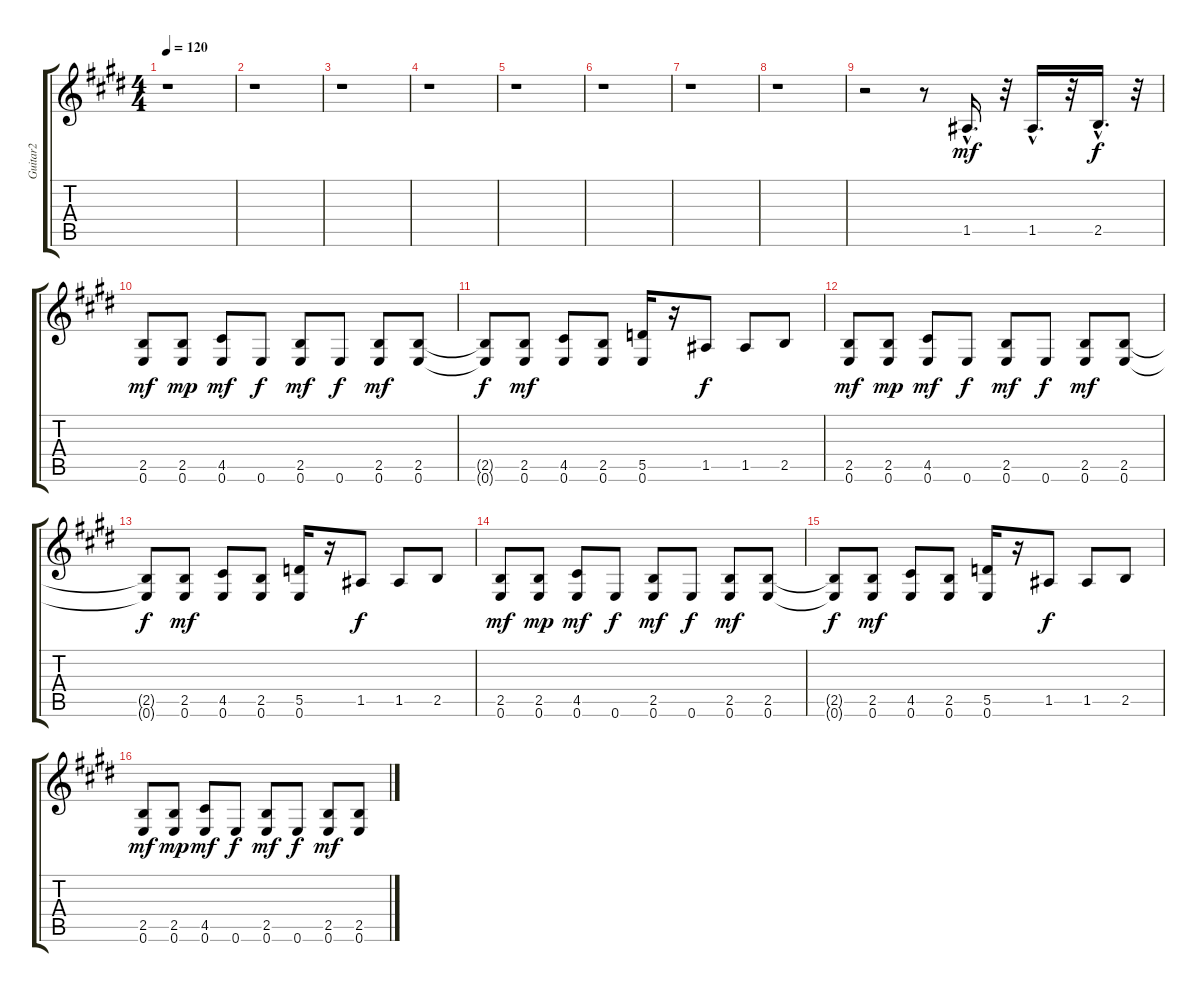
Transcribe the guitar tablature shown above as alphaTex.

\track ("Guitar2" "Guitar2") {instrument acousticguitarnylon}
\staff {score tabs}
\tuning (E4 B3 G3 D3 A2 E2) {hide}
\ts (4 4)
\tempo 120
\clef g2
\ks e
r.1{dy mf instrument acousticguitarnylon} |
r.1 |
r.1 |
r.1 |
r.1 |
r.1 |
r.1 |
r.1 |
r.2 r.8 1.5{hac}.16{d} r.32 1.5{hac}.16{d} r.32 2.5{hac}.16{d dy f} r.32 |
(2.5 0.6).8{dy mf} (2.5 0.6).8{dy mp} (4.5 0.6).8{dy mf} 0.6.8{dy f} (2.5 0.6).8{dy mf} 0.6.8{dy f} (2.5 0.6).8{dy mf} (2.5 0.6).8 |
(2.5{t} 0.6{t}).8{dy f} (2.5 0.6).8{dy mf} (4.5 0.6).8 (2.5 0.6).8 (5.5 0.6).16 r.16 1.5.8{dy f} 1.5.8 2.5.8 |
(2.5 0.6).8{dy mf} (2.5 0.6).8{dy mp} (4.5 0.6).8{dy mf} 0.6.8{dy f} (2.5 0.6).8{dy mf} 0.6.8{dy f} (2.5 0.6).8{dy mf} (2.5 0.6).8 |
(2.5{t} 0.6{t}).8{dy f} (2.5 0.6).8{dy mf} (4.5 0.6).8 (2.5 0.6).8 (5.5 0.6).16 r.16 1.5.8{dy f} 1.5.8 2.5.8 |
(2.5 0.6).8{dy mf} (2.5 0.6).8{dy mp} (4.5 0.6).8{dy mf} 0.6.8{dy f} (2.5 0.6).8{dy mf} 0.6.8{dy f} (2.5 0.6).8{dy mf} (2.5 0.6).8 |
(2.5{t} 0.6{t}).8{dy f} (2.5 0.6).8{dy mf} (4.5 0.6).8 (2.5 0.6).8 (5.5 0.6).16 r.16 1.5.8{dy f} 1.5.8 2.5.8 |
(2.5 0.6).8{dy mf} (2.5 0.6).8{dy mp} (4.5 0.6).8{dy mf} 0.6.8{dy f} (2.5 0.6).8{dy mf} 0.6.8{dy f} (2.5 0.6).8{dy mf} (2.5 0.6).8
